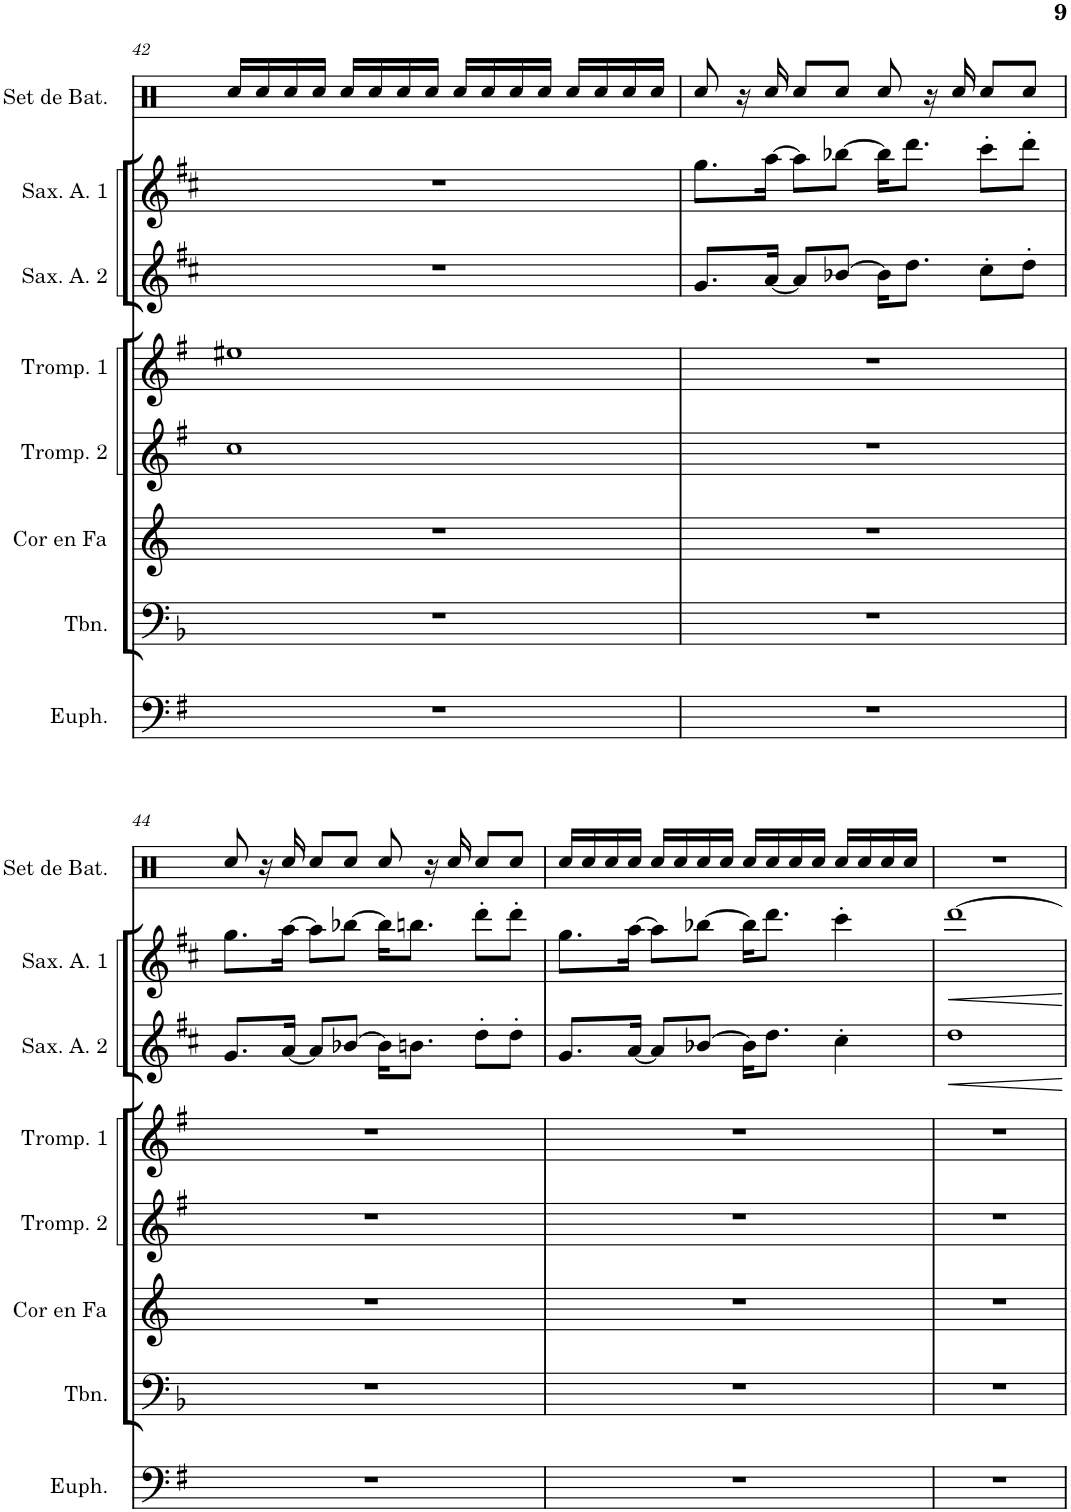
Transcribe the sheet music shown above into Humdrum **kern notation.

**kern	**kern	**kern	**kern	**kern	**kern	**kern	**kern
*part8	*part7	*part6	*part5	*part4	*part3	*part2	*part1
*staff8	*staff7	*staff6	*staff5	*staff4	*staff3	*staff2	*staff1
*I"Euphonium	*I"Trombone	*I"Cor en Fa	*I"Trompette 2	*I"Trompette 1	*I"Saxophone Alto 2	*I"Saxophone Alto 1	*I"Set de batterie
*I'Euph.	*I'Tbn.	*I'Cor en Fa	*I'Tromp. 2	*I'Tromp. 1	*I'Sax. A. 2	*I'Sax. A. 1	*I'Set de Bat.
!!LO:PB:g=z
*clefF4	*clefF4	*clefG2	*clefG2	*clefG2	*clefG2	*clefG2	*clefX
*Trd1c2	*	*Trd4c7	*Trd1c2	*Trd1c2	*Trd5c9	*Trd5c9	*
*k[f#]	*k[b-]	*k[]	*k[f#]	*k[f#]	*k[f#c#]	*k[f#c#]	*k[]
*M4/4	*M4/4	*M4/4	*M4/4	*M4/4	*M4/4	*M4/4	*M4/4
=42	=42	=42	=42	=42	=42	=42	=42
1r	1r	1r	1cc	1ee#X	1r	1r	16Rcc/LL
.	.	.	.	.	.	.	16Rcc/
.	.	.	.	.	.	.	16Rcc/
.	.	.	.	.	.	.	16Rcc/JJ
.	.	.	.	.	.	.	16Rcc/LL
.	.	.	.	.	.	.	16Rcc/
.	.	.	.	.	.	.	16Rcc/
.	.	.	.	.	.	.	16Rcc/JJ
.	.	.	.	.	.	.	16Rcc/LL
.	.	.	.	.	.	.	16Rcc/
.	.	.	.	.	.	.	16Rcc/
.	.	.	.	.	.	.	16Rcc/JJ
.	.	.	.	.	.	.	16Rcc/LL
.	.	.	.	.	.	.	16Rcc/
.	.	.	.	.	.	.	16Rcc/
.	.	.	.	.	.	.	16Rcc/JJ
=43	=43	=43	=43	=43	=43	=43	=43
1r	1r	1r	1r	1r	8.g/L	8.gg\L	8Rcc/
.	.	.	.	.	.	.	16r
.	.	.	.	.	[16a/Jk	[16aa\Jk	16Rcc/
.	.	.	.	.	8a/L]	8aa\L]	8Rcc/L
.	.	.	.	.	[8b-X/J	[8bb-X\J	8Rcc/J
.	.	.	.	.	16b-\KL]	16bb-\KL]	8Rcc/
.	.	.	.	.	8.dd\J	8.ddd\J	.
.	.	.	.	.	.	.	16r
.	.	.	.	.	.	.	16Rcc/
.	.	.	.	.	8cc#'\L	8ccc#'\L	8Rcc/L
.	.	.	.	.	8dd'\J	8ddd'\J	8Rcc/J
!!LO:LB:g=z
=44	=44	=44	=44	=44	=44	=44	=44
1r	1r	1r	1r	1r	8.g/L	8.gg\L	8Rcc/
.	.	.	.	.	.	.	16r
.	.	.	.	.	[16a/Jk	[16aa\Jk	16Rcc/
.	.	.	.	.	8a/L]	8aa\L]	8Rcc/L
.	.	.	.	.	[8b-X/J	[8bb-X\J	8Rcc/J
.	.	.	.	.	16b-\KL]	16bb-\KL]	8Rcc/
.	.	.	.	.	8.bn\J	8.bbn\J	.
.	.	.	.	.	.	.	16r
.	.	.	.	.	.	.	16Rcc/
.	.	.	.	.	8dd'\L	8ddd'\L	8Rcc/L
.	.	.	.	.	8dd'\J	8ddd'\J	8Rcc/J
=45	=45	=45	=45	=45	=45	=45	=45
1r	1r	1r	1r	1r	8.g/L	8.gg\L	16Rcc/LL
.	.	.	.	.	.	.	16Rcc/
.	.	.	.	.	.	.	16Rcc/
.	.	.	.	.	[16a/Jk	[16aa\Jk	16Rcc/JJ
.	.	.	.	.	8a/L]	8aa\L]	16Rcc/LL
.	.	.	.	.	.	.	16Rcc/
.	.	.	.	.	[8b-X/J	[8bb-X\J	16Rcc/
.	.	.	.	.	.	.	16Rcc/JJ
.	.	.	.	.	16b-\KL]	16bb-\KL]	16Rcc/LL
.	.	.	.	.	8.dd\J	8.ddd\J	16Rcc/
.	.	.	.	.	.	.	16Rcc/
.	.	.	.	.	.	.	16Rcc/JJ
.	.	.	.	.	4cc#'\	4ccc#'\	16Rcc/LL
.	.	.	.	.	.	.	16Rcc/
.	.	.	.	.	.	.	16Rcc/
.	.	.	.	.	.	.	16Rcc/JJ
=46	=46	=46	=46	=46	=46	=46	=46
1r	1r	1r	1r	1r	1dd	[1ddd	1r
=	=	=	=	=	=	=	=
*-	*-	*-	*-	*-	*-	*-	*-
